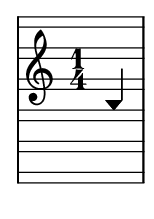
\version "2.14.0"

\header {
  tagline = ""
}

\paper {
  #(set-paper-size "a10")
}

%Customizing note head stencils based on pitch
%Defining stencils

upTriangle =
#(ly:make-stencil 
	(list 'embedded-ps
    "gsave
      currentpoint translate
      newpath
      -.1875 -.5 moveto
      .65625 .5 lineto
      1.5 -.5 lineto
      closepath
      fill
      grestore" )
    (cons -.1875 1.5)
    (cons -.5 .5)
)

downTriangle =
#(ly:make-stencil 
	(list 'embedded-ps
    "gsave
      currentpoint translate

      newpath
      .08 .34 moveto
      .65625 -.4 lineto
      1.2325 .34 lineto
      closepath
      0.12 setlinewidth
      stroke      

      newpath
      -.0775 .43 moveto
      .65625 -.43 lineto
      1.39 .43 lineto
      closepath
      0.1 setlinewidth
      stroke      
	  
	  newpath
      -.1675 .48 moveto
      .65625 -.48 lineto
      1.48 .48 lineto
      closepath
      0.04 setlinewidth
      stroke

      grestore" )
    (cons -.1875 1.5)
    (cons -.5 .5)
)

upTriLgr = 
#(ly:make-stencil 
	(list 'embedded-ps
    "gsave
      currentpoint translate
      newpath
      -.1875 -.5 moveto
      .65625 .5 lineto
      1.5 -.5 lineto
      closepath
      fill
	  newpath
	  -.5 0 moveto
	  1.8 0 lineto
      closepath
      .19 setlinewidth
      stroke  
      grestore" )
    (cons -.1875 1.5)
    (cons -.5 .5)
)

downTriLgr =
#(ly:make-stencil 
	(list 'embedded-ps
    "gsave
      currentpoint translate
      newpath
      .08 .34 moveto
      .65625 -.4 lineto
      1.2325 .34 lineto
      closepath
      0.12 setlinewidth
      stroke      
      newpath
      -.0775 .43 moveto
      .65625 -.43 lineto
      1.39 .43 lineto
      closepath
      0.1 setlinewidth
      stroke      
	  newpath
      -.1675 .48 moveto
      .65625 -.48 lineto
      1.48 .48 lineto
      closepath
      0.04 setlinewidth
      stroke
	  newpath
	  -.5 0 moveto
	  1.8 0 lineto
      closepath
      .19 setlinewidth
      stroke  
      grestore" )
    (cons -.1875 1.5)
    (cons -.5 .5)
)

%Based on the pitch's semitone, which note head
#(define (semitone-to-stencil semitone)
         (let ((s (modulo semitone 12)))
         	(case s
		((11) upTriLgr)
		((0) downTriLgr)
		(else (if (= (remainder semitone 2) 0) downTriangle upTriangle))
	))
)

%Get the pitch from the grob, convert to semitone, and send it on
#(define (stencil-notehead grob)
   (semitone-to-stencil 
	 (ly:pitch-semitones (ly:event-property (event-cause grob) 'pitch))))


%Begin stem attachment adjustment code
%Assign stem attachment values to variables

upTriUpStem 	= #'(1 . -1)
upTridownStem 	= #'(1 . .9)
downTriUpStem	= #'(1 . .9)
downTriDownStem	= #'(1 . -1)

%Based on the pitch, is the stem up or down, 
%Then based on pitch is the note head an up or down triangle

#(define (pitch-to-stem pitch stemdir)
	(if (= (modulo (ly:pitch-semitones pitch) 2) 1) 
		(if (= UP stemdir) upTriUpStem upTridownStem)		
		(if (= DOWN stemdir) downTriDownStem downTriUpStem)
	)
)

%Get the stem from notehead grob
#(define (notehead-get-notecolumn nhgrob)
   (ly:grob-parent nhgrob X))

#(define (notehead-get-stem nhgrob)
   (let ((notecolumn (notehead-get-notecolumn nhgrob)))
     (ly:grob-object notecolumn 'stem)))

%Get the pitch and stem direction from the grob and send it on
#(define (stem-adjuster nhgrob)
	(pitch-to-stem
	    (ly:event-property (event-cause nhgrob) 'pitch) 
		(ly:grob-property (notehead-get-stem nhgrob) 'direction) ))

%Begin double-stem for half note code
#(define (doubleStemmer grob)
   (if (= 1 (ly:grob-property grob 'duration-log))

		(ly:stencil-combine-at-edge
              (ly:stem::print grob)
              X
              (- (ly:grob-property grob 'direction))
              (ly:stem::print grob)
              -.42 0) ;; note: use .15 for other side

		(ly:stem::print grob)
	)
)

%End customization scripts


upTriangleEmpty =
#(ly:make-stencil 
	(list 'embedded-ps
    "gsave
      currentpoint translate
      newpath
      -.1875 -.5 moveto
      .65625 .5 lineto
      1.5 -.5 lineto
      closepath
      0.19 setlinewidth
      stroke
      grestore" )
    (cons -.1875 1.5)
    (cons -.5 .5)
)

upTriangleFull =
#(ly:make-stencil 
	(list 'embedded-ps
    "gsave
      currentpoint translate
      newpath
      -.1875 -.5 moveto
      .65625 .5 lineto
      1.5 -.5 lineto
      closepath
      fill
      grestore" )
    (cons -.1875 1.5)
    (cons -.5 .5)
)

downTriangleEmpty =
#(ly:make-stencil 
	(list 'embedded-ps
    "gsave
      currentpoint translate

      newpath
      .08 .34 moveto
      .65625 -.4 lineto
      1.2325 .34 lineto
      closepath
      0.12 setlinewidth
      stroke      

      newpath
      -.0775 .43 moveto
      .65625 -.43 lineto
      1.39 .43 lineto
      closepath
      0.1 setlinewidth
      stroke      
	  
	  newpath
      -.1675 .48 moveto
      .65625 -.48 lineto
      1.48 .48 lineto
      closepath
      0.04 setlinewidth
      stroke

      grestore" )
    (cons -.1875 1.5)
    (cons -.5 .5)
)

downTriangleFull =
#(ly:make-stencil 
	(list 'embedded-ps
    "gsave
      currentpoint translate

      newpath
      .08 .34 moveto
      .65625 -.4 lineto
      1.2325 .34 lineto
      closepath
      0.12 setlinewidth
      stroke      

      newpath
      -.0775 .43 moveto
      .65625 -.43 lineto
      1.39 .43 lineto
      closepath
      0.1 setlinewidth
      stroke      
	  
	  newpath
      -.1675 .48 moveto
      .65625 -.48 lineto
      1.48 .48 lineto
      closepath
      fill

      grestore" )
    (cons -.1875 1.5)
    (cons -.5 .5)
)

upTriLgr = 
#(ly:make-stencil 
	(list 'embedded-ps
    "gsave
      currentpoint translate
      newpath
      -.1875 -.5 moveto
      .65625 .5 lineto
      1.5 -.5 lineto
      closepath
      0.19 setlinewidth
      stroke
	  newpath
	  -.5 0 moveto
	  1.8 0 lineto
      closepath
      .19 setlinewidth
      stroke  
      grestore" )
    (cons -.1875 1.5)
    (cons -.5 .5)
)

downTriLgr =
#(ly:make-stencil 
	(list 'embedded-ps
    "gsave
      currentpoint translate
      newpath
      .08 .34 moveto
      .65625 -.4 lineto
      1.2325 .34 lineto
      closepath
      0.12 setlinewidth
      stroke      
      newpath
      -.0775 .43 moveto
      .65625 -.43 lineto
      1.39 .43 lineto
      closepath
      0.1 setlinewidth
      stroke      
	  newpath
      -.1675 .48 moveto
      .65625 -.48 lineto
      1.48 .48 lineto
      closepath
      0.04 setlinewidth
      stroke
	  newpath
	  -.5 0 moveto
	  1.8 0 lineto
      closepath
      .19 setlinewidth
      stroke  
      grestore" )
    (cons -.1875 1.5)
    (cons -.5 .5)
)

%Based on the pitch's semitone, which note head
#(define (semitone-to-stencil semitone)
         (let ((s (modulo semitone 12)))
         	(case s
		((11) upTriLgr)
		((0) downTriLgr)
                ((2 4) downTriangleEmpty)
                ((5 7 9) upTriangleEmpty)
                ((1 3) upTriangleFull)
                ((6 8 10) downTriangleFull)
	))
)

%Get the pitch from the grob, convert to semitone, and send it on
#(define (stencil-notehead grob)
   (semitone-to-stencil 
	 (ly:pitch-semitones (ly:event-property (event-cause grob) 'pitch))))


%Begin stem attachment adjustment code
%Assign stem attachment values to variables

upTriUpStem 	= #'(1 . -1)
upTridownStem 	= #'(1 . .9)
downTriUpStem	= #'(1 . .9)
downTriDownStem	= #'(1 . -1)

%Based on the pitch, is the stem up or down, 
%Then based on pitch is the note head an up or down triangle

#(define (pitch-to-stem pitch stemdir)
	(if (= (modulo (ly:pitch-semitones pitch) 2) 1) 
		(if (= UP stemdir) upTriUpStem upTridownStem)		
		(if (= DOWN stemdir) downTriDownStem downTriUpStem)
	)
)

%Get the stem from notehead grob
#(define (notehead-get-notecolumn nhgrob)
   (ly:grob-parent nhgrob X))

#(define (notehead-get-stem nhgrob)
   (let ((notecolumn (notehead-get-notecolumn nhgrob)))
     (ly:grob-object notecolumn 'stem)))

%Get the pitch and stem direction from the grob and send it on
#(define (stem-adjuster nhgrob)
	(pitch-to-stem
	    (ly:event-property (event-cause nhgrob) 'pitch) 
		(ly:grob-property (notehead-get-stem nhgrob) 'direction) ))

%Begin double-stem for half note code
#(define (doubleStemmer grob)
   (if (= 1 (ly:grob-property grob 'duration-log))

		(ly:stencil-combine-at-edge
              (ly:stem::print grob)
              X
              (- (ly:grob-property grob 'direction))
              (ly:stem::print grob)
              -.42 0) ;; note: use .15 for other side

		(ly:stem::print grob)
	)
)

%End customization scripts

down = {
      \override Stem #'direction = #DOWN     
}

up = {
      \override Stem #'direction = #UP
}

nl = {
      \once \override Score.RehearsalMark #'transparent = ##t
      \mark "C"
}

tn = {
  \override Staff.StaffSymbol #'line-positions = #'(10 8 4 2 -2 -4 -8 -10 -14 -16 -20 -22)
  \override NoteHead #'stem-attachment = #stem-adjuster
  \override NoteHead #'stencil = #stencil-notehead
  \override Stem #'stencil = #doubleStemmer
}

notes = \relative c {
      \time 1/4
      \autoBeamOff

      \up
      ais'4
}

\new Staff \with {
  \remove "Accidental_engraver"
  \remove "Key_engraver" 
  staffLineLayoutFunction = #(lambda (p) (floor (/ (+ (ly:pitch-semitones p) 1) 2)))
  middleCPosition = #-6
  clefGlyph = #"clefs.G"
  clefPosition = #(+ -6 4)
}
{
  \tn
  \notes 
}


